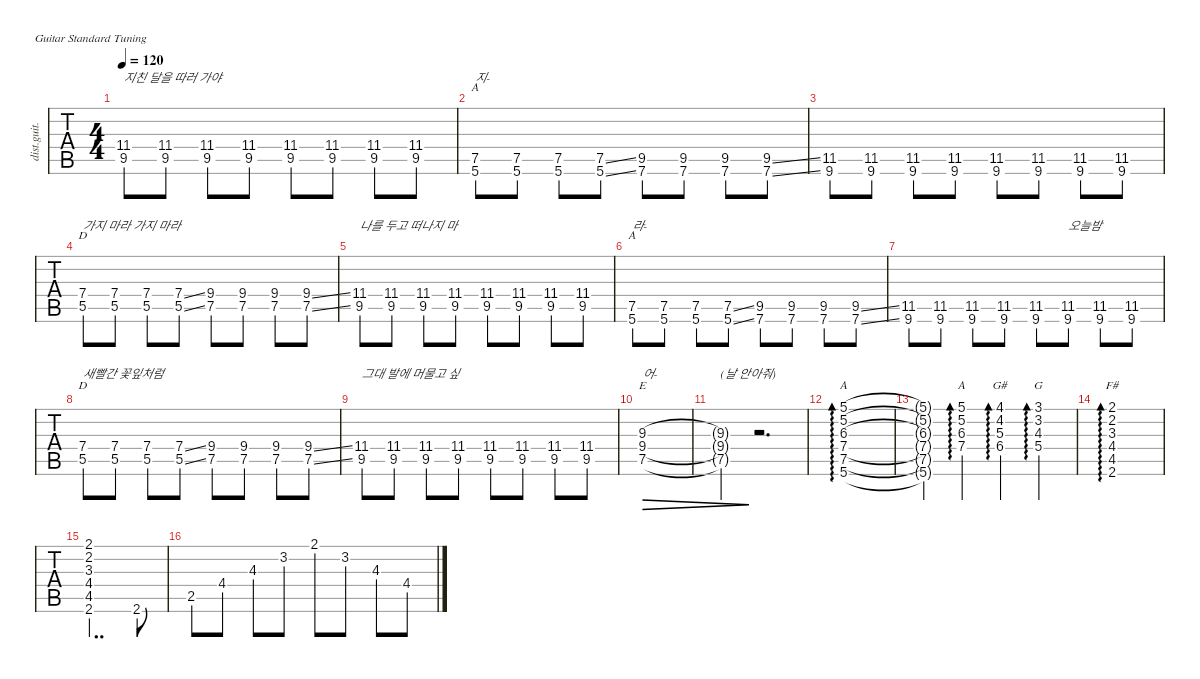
\defaultSystemsLayout 4
\hideDynamics
\bracketExtendMode nobrackets
\track ("Distortion Guitar" "dist.guit.") {instrument distortionguitar}
\staff {tabs}
\tuning (E4 B3 G3 D3 A2 E2)
\chord ("A" x 2 2 2 0 x) {showdiagram false showfingering false barre (2 2)}
\chord ("D" 2 3 2 0 x x) {showdiagram false showfingering false barre 2}
\chord ("E" 0 0 1 2 2 0) {showdiagram false showfingering false}
\chord ("A" 5 5 6 7 7 5) {firstfret 5 showdiagram false showfingering false barre (5 5)}
\chord ("A" 5 5 6 7 x x) {firstfret 5 showdiagram false showfingering false barre 5}
\chord ("G#" 4 4 5 6 x x) {firstfret 4 showdiagram false showfingering false barre 4}
\chord ("G" 3 3 4 5 x x) {showdiagram false showfingering false barre 3}
\chord ("F#" 2 2 3 4 4 2) {showdiagram false showfingering false barre (2 2)}
\ts (4 4)
\tempo 120
\clef g2
\ks c
(9.5{acc #} 11.4{acc #}).8{txt "지친 달을 따러 가야" dy mf} (9.5{acc #} 11.4{acc #}).8 (9.5{acc #} 11.4{acc #}).8 (9.5{acc #} 11.4{acc #}).8 (9.5{acc #} 11.4{acc #}).8 (9.5{acc #} 11.4{acc #}).8 (9.5{acc #} 11.4{acc #}).8 (9.5{acc #} 11.4{acc #}).8 |
(5.6 7.5).8{ch "A" txt "지-"} (5.6 7.5).8 (5.6 7.5).8 (5.6{ss} 7.5{ss}).8 (7.6 9.5{acc #}).8 (7.6 9.5{acc #}).8 (7.6 9.5{acc #}).8 (7.6{ss} 9.5{ss acc #}).8 |
(9.6{acc #} 11.5{acc #}).8 (9.6{acc #} 11.5{acc #}).8 (9.6{acc #} 11.5{acc #}).8 (9.6{acc #} 11.5{acc #}).8 (9.6{acc #} 11.5{acc #}).8 (9.6{acc #} 11.5{acc #}).8 (9.6{acc #} 11.5{acc #}).8 (9.6{acc #} 11.5{acc #}).8 |
(5.5 7.4).8{ch "D" txt "가지 마라 가지 마라"} (5.5 7.4).8 (5.5 7.4).8 (5.5{ss} 7.4{ss}).8 (7.5 9.4).8 (7.5 9.4).8 (7.5 9.4).8 (7.5{ss} 9.4{ss}).8 |
(9.5{acc #} 11.4{acc #}).8{txt "나를 두고 떠나지 마"} (9.5{acc #} 11.4{acc #}).8 (9.5{acc #} 11.4{acc #}).8 (9.5{acc #} 11.4{acc #}).8 (9.5{acc #} 11.4{acc #}).8 (9.5{acc #} 11.4{acc #}).8 (9.5{acc #} 11.4{acc #}).8 (9.5{acc #} 11.4{acc #}).8 |
(5.6 7.5).8{ch "A" txt "라-"} (5.6 7.5).8 (5.6 7.5).8 (5.6{ss} 7.5{ss}).8 (7.6 9.5{acc #}).8 (7.6 9.5{acc #}).8 (7.6 9.5{acc #}).8 (7.6{ss} 9.5{ss acc #}).8 |
(9.6{acc #} 11.5{acc #}).8 (9.6{acc #} 11.5{acc #}).8 (9.6{acc #} 11.5{acc #}).8 (9.6{acc #} 11.5{acc #}).8 (9.6{acc #} 11.5{acc #}).8 (9.6{acc #} 11.5{acc #}).8{txt "오늘밤"} (9.6{acc #} 11.5{acc #}).8 (9.6{acc #} 11.5{acc #}).8 |
(5.5 7.4).8{ch "D" txt "새빨간 꽃잎처럼"} (5.5 7.4).8 (5.5 7.4).8 (5.5{ss} 7.4{ss}).8 (7.5 9.4).8 (7.5 9.4).8 (7.5 9.4).8 (7.5{ss} 9.4{ss}).8 |
(9.5{acc #} 11.4{acc #}).8{txt "그대 발에 머물고 싶"} (9.5{acc #} 11.4{acc #}).8 (9.5{acc #} 11.4{acc #}).8 (9.5{acc #} 11.4{acc #}).8 (9.5{acc #} 11.4{acc #}).8 (9.5{acc #} 11.4{acc #}).8 (9.5{acc #} 11.4{acc #}).8 (9.5{acc #} 11.4{acc #}).8 |
(9.3 9.4 7.5).1{ch "E" txt "어- " dec} |
(9.3{t} 9.4{t} 7.5{t}).4{txt "(날 안아줘)" dec} r.2{d} |
(5.1 5.2 6.3{acc #} 7.4 7.5 5.6).1{ad 0 ch "A" instrument electricguitarclean} |
(5.1{t} 5.2{t} 6.3{t acc #} 7.4{t} 7.5{x t} 5.6{t}).4 (5.1 5.2 6.3{acc #} 7.4).4{ad 0 ch "A"} (4.1{acc #} 4.2{acc #} 5.3 6.4{acc #}).4{ad 0 ch "G#"} (3.1 3.2 4.3 5.4).4{ad 0 ch "G"} |
(2.1{acc #} 2.2{acc #} 3.3{acc #} 4.4{acc #} 4.5{acc #} 2.6{acc #}).1{ad 0 ch "F#"} |
(2.1{acc #} 2.2{acc #} 3.3{acc #} 4.4{acc #} 4.5{acc #} 2.6{acc #}).2{dd} 2.6{acc #}.8 |
2.5.8 4.4{acc #}.8 4.3.8 3.2.8 2.1{acc #}.8 3.2.8 4.3.8 4.4{acc #}.8
